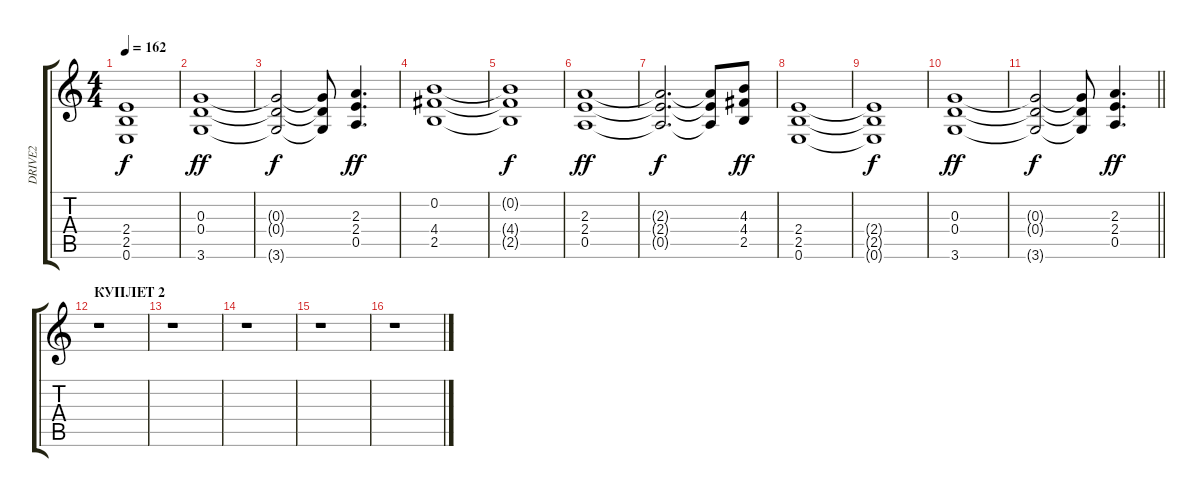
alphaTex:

\track ("DRIVE2" "DRIVE2") {instrument overdrivenguitar}
\staff {score tabs}
\tuning (E4 B3 G3 D3 A2 E2) {hide}
\ts (4 4)
\tempo 162
\clef g2
\ks c
(2.4{t} 2.5{t} 0.6{t}).1{dy f} |
(0.3 0.4 3.6).1{dy ff} |
(0.3{t} 0.4{t} 3.6{t}).2{dy f} (0.3{t} 0.4{t} 3.6{t}).8 (2.3 2.4 0.5).4{d dy ff} |
(0.2 4.4 2.5).1 |
(0.2{t} 4.4{t} 2.5{t}).1{dy f} |
(2.3 2.4 0.5).1{dy ff} |
(2.3{t} 2.4{t} 0.5{t}).2{d dy f} (2.3{t} 2.4{t} 0.5{t}).8 (4.3 4.4 2.5).8{dy ff} |
(2.4 2.5 0.6).1 |
(2.4{t} 2.5{t} 0.6{t}).1{dy f} |
(0.3 0.4 3.6).1{dy ff} |
\barLineRight lightlight
(0.3{t} 0.4{t} 3.6{t}).2{dy f} (0.3{t} 0.4{t} 3.6{t}).8 (2.3 2.4 0.5).4{d dy ff} |
\section ("" "КУПЛЕТ 2")
r.1 |
r.1 |
r.1 |
r.1 |
r.1
